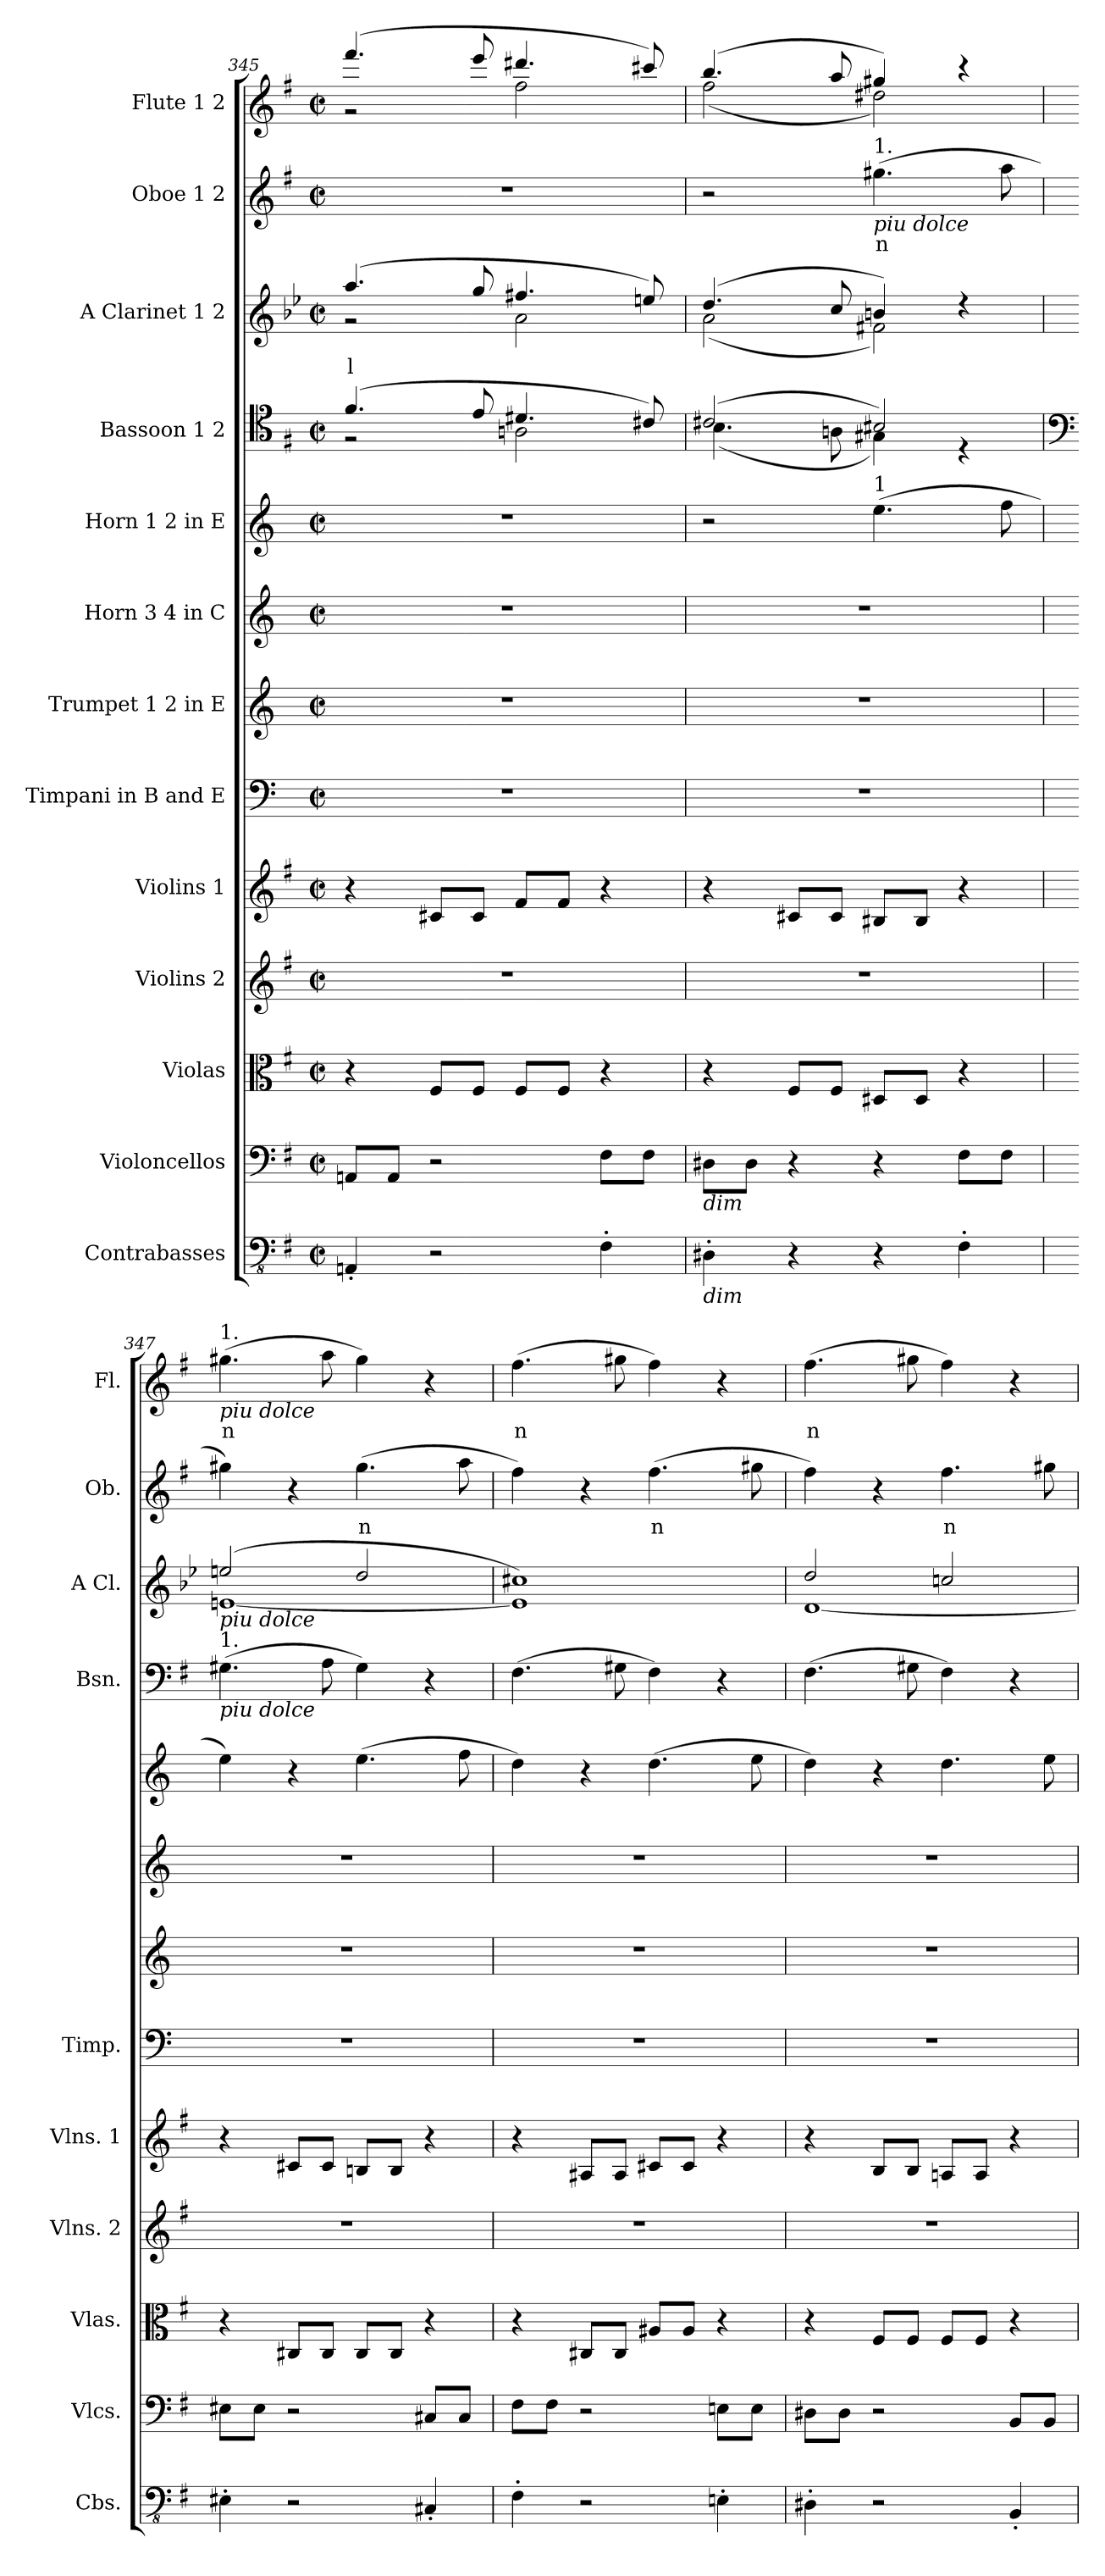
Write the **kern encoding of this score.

**kern	**kern	**kern	**kern	**kern	**kern	**kern	**kern	**kern	**kern	**kern	**text	**kern	**text	**kern	**text
*part13	*part12	*part11	*part10	*part9	*part8	*part7	*part6	*part5	*part4	*part3	*part3	*part2	*part2	*part1	*part1
*staff13	*staff12	*staff11	*staff10	*staff9	*staff8	*staff7	*staff6	*staff5	*staff4	*staff3	*staff3	*staff2	*staff2	*staff1	*staff1
*I"Contrabasses	*I"Violoncellos	*I"Violas	*I"Violins 2	*I"Violins 1	*I"Timpani in B and E	*I"Trumpet 1 2 in E	*I"Horn 3 4  in C	*I"Horn 1 2 in E	*I"Bassoon 1 2	*I"A Clarinet 1 2	*	*I"Oboe 1 2	*	*I"Flute 1 2	*
*I'Cbs.	*I'Vlcs.	*I'Vlas.	*I'Vlns. 2	*I'Vlns. 1	*I'Timp.	*	*	*	*I'Bsn.	*I'A Cl.	*	*I'Ob.	*	*I'Fl.	*
*clefFv4	*clefF4	*clefC3	*clefG2	*clefG2	*clefF4	*clefG2	*clefG2	*clefG2	*clefC4	*clefG2	*	*clefG2	*	*clefG2	*
*	*	*	*	*	*	*ITrd-2c-4	*ITrd7c12	*ITrd5c8	*	*ITrd2c3	*	*	*	*	*
*k[f#]	*k[f#]	*k[f#]	*k[f#]	*k[f#]	*k[]	*k[f#c#g#d#]	*k[]	*k[f#c#g#d#]	*k[f#]	*k[f#]	*	*k[f#]	*	*k[f#]	*
*M2/2	*M2/2	*M2/2	*M2/2	*M2/2	*M2/2	*M2/2	*M2/2	*M2/2	*M2/2	*M2/2	*	*M2/2	*	*M2/2	*
*met(c|)	*met(c|)	*met(c|)	*met(c|)	*met(c|)	*met(c|)	*met(c|)	*met(c|)	*met(c|)	*met(c|)	*met(c|)	*	*met(c|)	*	*met(c|)	*
=345	=345	=345	=345	=345	=345	=345	=345	=345	=345	=345	=345	=345	=345	=345	=345
*	*	*	*	*	*	*	*	*	*^	*	*	*	*	*	*
!	!	!	!	!	!	!	!	!	!	!	!	!LO:LY:b:color=#FF0000	!	!	!	!
*	*	*	*	*	*	*	*	*	*	*	*^	*	*	*	*^	*
4AAAn'/	8AAn/L	4r	1r	4r	1r	1r	1r	1r	(>4.f#/	2r	(>4.ff#/	2r	l	1r	.	(>4.fff#/	2r	.
.	8AA/J	.	.	.	.	.	.	.	.	.	.	.	.	.	.	.	.	.
2r	2r	8F#/L	.	8c#X/L	.	.	.	.	.	.	.	.	.	.	.	.	.	.
.	.	8F#/J	.	8c#/J	.	.	.	.	8e/	.	8ee/	.	.	.	.	8eee/	.	.
.	.	8F#/L	.	8f#/L	.	.	.	.	4.d#X/	2An\	4.dd#X/	2f#\	.	.	.	4.ddd#X/	2ff#\	.
.	.	8F#/J	.	8f#/J	.	.	.	.	.	.	.	.	.	.	.	.	.	.
4FF#'\	8F#\L	4r	.	4r	.	.	.	.	.	.	.	.	.	.	.	.	.	.
.	8F#\J	.	.	.	.	.	.	.	8c#X/)	.	8cc#X/)	.	.	.	.	8ccc#X/)	.	.
=346	=346	=346	=346	=346	=346	=346	=346	=346	=346	=346	=346	=346	=346	=346	=346	=346	=346	=346
!	!LO:TX:b:i:t=dim	!	!	!	!	!	!	!	!	!	!	!	!	!	!	!	!	!
!LO:TX:b:i:t=dim	!	!	!	!	!	!	!	!	!	!	!	!	!	!	!	!	!	!
4DD#X'\	8D#X\L	4r	1r	4r	1r	1r	1r	2r	(>2c#X/	(<4.B\	(>4.b/	(<2f#\	.	2r	.	(>4.bb/	(<2ff#\	.
.	8D#\J	.	.	.	.	.	.	.	.	.	.	.	.	.	.	.	.	.
4r	4r	8F#/L	.	8c#X/L	.	.	.	.	.	.	.	.	.	.	.	.	.	.
.	.	8F#/J	.	8c#/J	.	.	.	.	.	8An\	8a/	.	.	.	.	8aa/	.	.
!	!	!	!	!	!	!	!	!	!	!	!	!	!	!LO:TX:b:i:t=piu dolce	!	!	!	!
!	!	!	!	!	!	!	!	!	!	!	!	!	!	!LO:TX:a:t=1.	!	!	!	!
!	!	!	!	!	!	!	!	!LO:TX:a:t=1	!	!	!	!	!	!	!	!	!	!
!	!	!	!	!	!	!	!	!	!	!	!	!	!	!	!LO:LY:b:color=#FF0000	!	!	!
4r	4r	8D#X/L	.	8B#X/L	.	.	.	(>4.g#\	2B#X/)	4G#X\)	4g#X/)	2d#X\)	.	(>4.gg#X\	n	4gg#X/)	2dd#X\)	.
.	.	8D#/J	.	8B#/J	.	.	.	.	.	.	.	.	.	.	.	.	.	.
4FF#'\	8F#\L	4r	.	4r	.	.	.	.	.	4r	4r	.	.	.	.	4r	.	.
.	8F#\J	.	.	.	.	.	.	8a\	.	.	.	.	.	8aa\	.	.	.	.
*	*	*	*	*	*	*	*	*	*v	*v	*	*	*	*	*	*v	*v	*
=347	=347	=347	=347	=347	=347	=347	=347	=347	=347	=347	=347	=347	=347	=347	=347	=347
*	*	*	*	*	*	*	*	*	*clefF4	*	*	*	*	*	*	*
!	!	!	!	!	!	!	!	!	!	!	!	!	!	!	!LO:TX:b:i:t=piu dolce	!
!	!	!	!	!	!	!	!	!	!	!	!	!	!	!	!LO:TX:a:t=1.	!
!	!	!	!	!	!	!	!	!	!	!LO:TX:b:i:t=piu dolce	!	!	!	!	!	!
!	!	!	!	!	!	!	!	!	!LO:TX:a:t=1.	!	!	!	!	!	!	!
!	!	!	!	!	!	!	!	!	!LO:TX:b:i:t=piu dolce	!	!	!	!	!	!	!
!	!	!	!	!	!	!	!	!	!	!	!	!	!	!	!	!LO:LY:b:color=#FF0000
4EE#X'\	8E#X\L	4r	1r	4r	1r	1r	1r	4g#\)	(>4.G#X\	(>2cc#X/	[1c#X	.	4gg#X\)	.	(>4.gg#X\	n
.	8E#\J	.	.	.	.	.	.	.	.	.	.	.	.	.	.	.
2r	2r	8C#X/L	.	8c#X/L	.	.	.	4r	.	.	.	.	4r	.	.	.
.	.	8C#/J	.	8c#/J	.	.	.	.	8A\	.	.	.	.	.	8aa\	.
!	!	!	!	!	!	!	!	!	!	!	!	!	!	!LO:LY:b:color=#FF0000	!	!
.	.	8C#/L	.	8Bn/L	.	.	.	(>4.g#\	4G#\)	2b/	.	.	(>4.gg#\	n	4gg#\)	.
.	.	8C#/J	.	8B/J	.	.	.	.	.	.	.	.	.	.	.	.
4CC#X'/	8C#X/L	4r	.	4r	.	.	.	.	4r	.	.	.	.	.	4r	.
.	8C#/J	.	.	.	.	.	.	8a\	.	.	.	.	8aa\	.	.	.
=348	=348	=348	=348	=348	=348	=348	=348	=348	=348	=348	=348	=348	=348	=348	=348	=348
!	!	!	!	!	!	!	!	!	!	!	!	!	!	!	!	!LO:LY:b:color=#FF0000
4FF#'\	8F#\L	4r	1r	4r	1r	1r	1r	4f#\)	(>4.F#\	1a#X)	1c#]	.	4ff#\)	.	(>4.ff#\	n
.	8F#\J	.	.	.	.	.	.	.	.	.	.	.	.	.	.	.
2r	2r	8C#X/L	.	8A#X/L	.	.	.	4r	.	.	.	.	4r	.	.	.
.	.	8C#/J	.	8A#/J	.	.	.	.	8G#X\	.	.	.	.	.	8gg#X\	.
!	!	!	!	!	!	!	!	!	!	!	!	!	!	!LO:LY:b:color=#FF0000	!	!
.	.	8A#X/L	.	8c#X/L	.	.	.	(>4.f#\	4F#\)	.	.	.	(>4.ff#\	n	4ff#\)	.
.	.	8A#/J	.	8c#/J	.	.	.	.	.	.	.	.	.	.	.	.
4EEn'\	8En\L	4r	.	4r	.	.	.	.	4r	.	.	.	.	.	4r	.
.	8E\J	.	.	.	.	.	.	8g#\	.	.	.	.	8gg#X\	.	.	.
=349	=349	=349	=349	=349	=349	=349	=349	=349	=349	=349	=349	=349	=349	=349	=349	=349
!	!	!	!	!	!	!	!	!	!	!	!	!	!	!	!	!LO:LY:b:color=#FF0000
4DD#X'\	8D#X\L	4r	1r	4r	1r	1r	1r	4f#\)	(>4.F#\	2b/	[1B	.	4ff#\)	.	(>4.ff#\	n
.	8D#\J	.	.	.	.	.	.	.	.	.	.	.	.	.	.	.
2r	2r	8F#/L	.	8B/L	.	.	.	4r	.	.	.	.	4r	.	.	.
.	.	8F#/J	.	8B/J	.	.	.	.	8G#X\	.	.	.	.	.	8gg#X\	.
!	!	!	!	!	!	!	!	!	!	!	!	!	!	!LO:LY:b:color=#FF0000	!	!
.	.	8F#/L	.	8An/L	.	.	.	4.f#\	4F#\)	2an/	.	.	4.ff#\	n	4ff#\)	.
.	.	8F#/J	.	8A/J	.	.	.	.	.	.	.	.	.	.	.	.
4BBB'/	8BB/L	4r	.	4r	.	.	.	.	4r	.	.	.	.	.	4r	.
.	8BB/J	.	.	.	.	.	.	8g#\	.	.	.	.	8gg#X\	.	.	.
*	*	*	*	*	*	*	*	*	*	*v	*v	*	*	*	*	*
=	=	=	=	=	=	=	=	=	=	=	=	=	=	=	=
*-	*-	*-	*-	*-	*-	*-	*-	*-	*-	*-	*-	*-	*-	*-	*-
